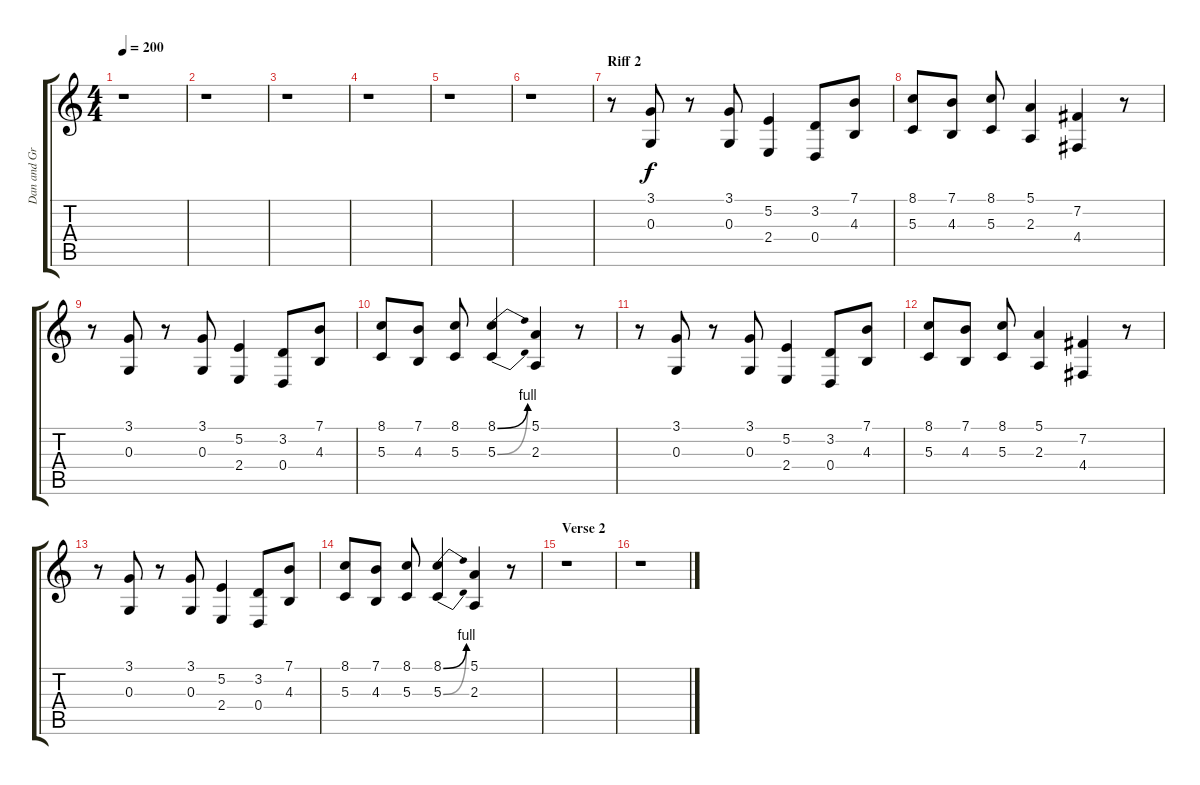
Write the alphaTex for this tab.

\track ("Dan and Grant (Trombone)" "Dan and Gr") {instrument trombone}
\staff {score tabs}
\tuning (E4 B3 G3 D3 A2 E2) {hide}
\ts (4 4)
\tempo 200
\clef g2
\ks c
r.1{dy f} |
r.1 |
r.1 |
r.1 |
r.1 |
r.1 |
\section ("" "Riff 2")
r.8 (3.1 0.3).8 r.8 (3.1 0.3).8 (5.2 2.4).4 (3.2 0.4).8 (7.1 4.3).8 |
(8.1 5.3).8 (7.1 4.3).8 (8.1 5.3).8 (5.1 2.3).4 (7.2 4.4).4 r.8 |
r.8 (3.1 0.3).8 r.8 (3.1 0.3).8 (5.2 2.4).4 (3.2 0.4).8 (7.1 4.3).8 |
(8.1 5.3).8 (7.1 4.3).8 (8.1 5.3).8 (8.1{be (bend 0 0 60 4)} 5.3{be (bend 0 0 60 4)}).4 (5.1 2.3).4 r.8 |
r.8 (3.1 0.3).8 r.8 (3.1 0.3).8 (5.2 2.4).4 (3.2 0.4).8 (7.1 4.3).8 |
(8.1 5.3).8 (7.1 4.3).8 (8.1 5.3).8 (5.1 2.3).4 (7.2 4.4).4 r.8 |
r.8 (3.1 0.3).8 r.8 (3.1 0.3).8 (5.2 2.4).4 (3.2 0.4).8 (7.1 4.3).8 |
(8.1 5.3).8 (7.1 4.3).8 (8.1 5.3).8 (8.1{be (bend 0 0 60 4)} 5.3{be (bend 0 0 60 4)}).4 (5.1 2.3).4 r.8 |
\section ("" "Verse 2")
r.1 |
r.1
